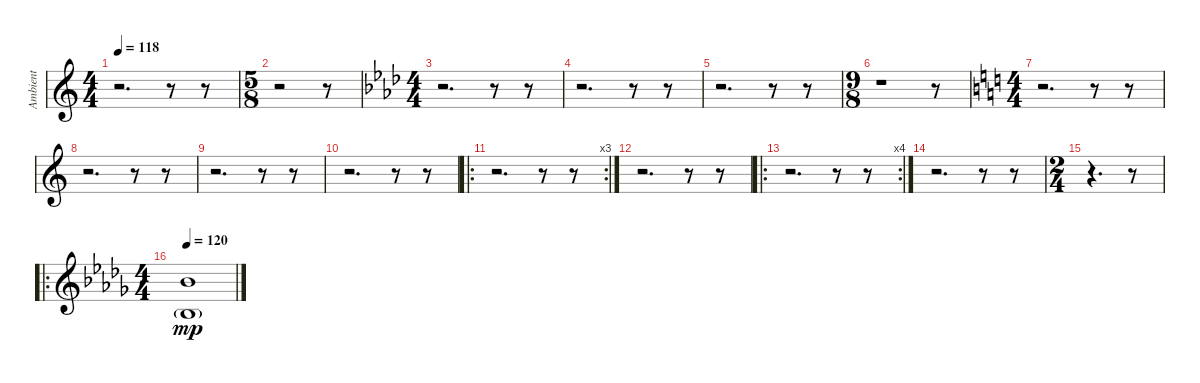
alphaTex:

\track ("Ambient" "Ambient") {instrument fx6goblins}
\staff {score}
\tuning (E4 B3 G3 D3 A2 E2) {hide}
\ts (4 4)
\tempo 118
\clef g2
\ks c
r.2{d dy mp} r.8 r.8 |
\ts (5 8)
r.2 r.8 |
\ts (4 4)
\ks fminor
r.2{d} r.8 r.8 |
r.2{d} r.8 r.8 |
r.2{d} r.8 r.8 |
\ts (9 8)
r.1 r.8 |
\ts (4 4)
\ks c
r.2{d} r.8 r.8 |
r.2{d} r.8 r.8 |
r.2{d} r.8 r.8 |
r.2{d} r.8 r.8 |
\ro
\rc 3
r.2{d} r.8 r.8 |
r.2{d} r.8 r.8 |
\ro
\rc 4
r.2{d} r.8 r.8 |
r.2{d} r.8 r.8 |
\ts (2 4)
r.4{d} r.8 |
\ro
\ts (4 4)
\tempo 120
\ks bbminor
(11.2 3.3{g}).1
